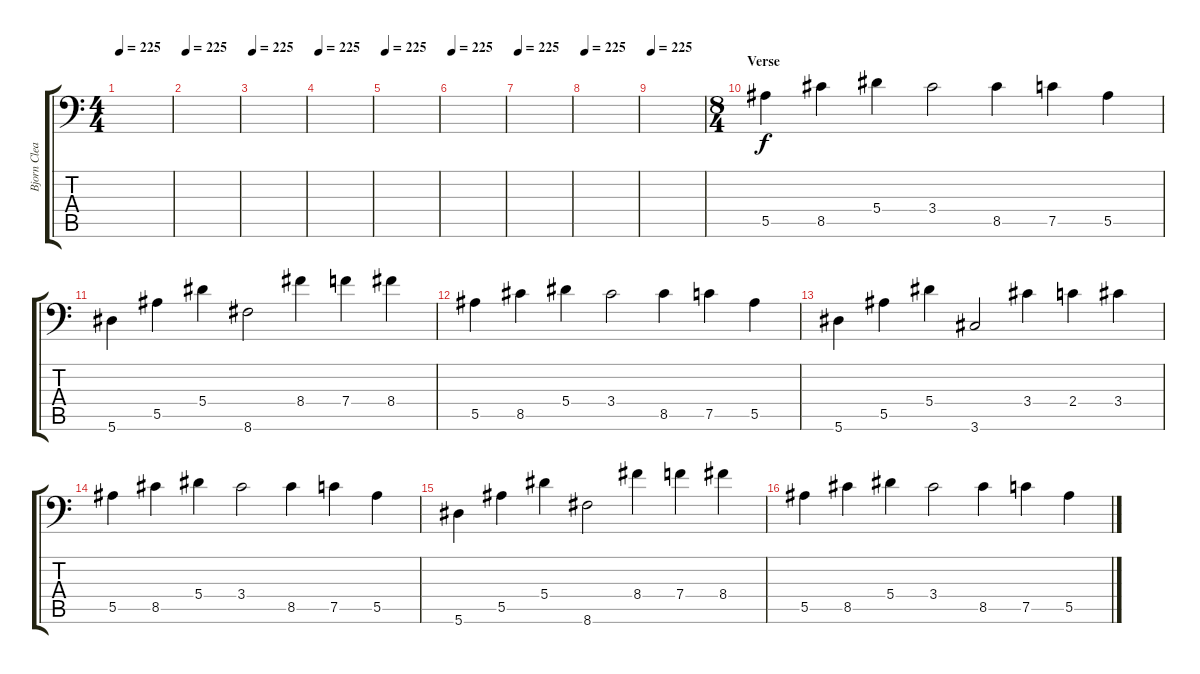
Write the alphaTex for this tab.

\track ("Bjorn Clean" "Bjorn Clea") {instrument electricguitarclean}
\staff {score tabs}
\tuning (C4 G3 Eb3 Bb2 F2 Bb1) {hide}
\ts (4 4)
\tempo 225
\clef f4
\ks c
|
\tempo 225
|
\tempo 225
|
\tempo 225
|
\tempo 225
|
\tempo 225
|
\tempo 225
|
\tempo 225
|
\tempo 225
|
\ts (8 4)
\section ("" "Verse")
5.5.4 8.5.4 5.4.4 3.4.2 8.5.4 7.5.4 5.5.4 |
5.6.4 5.5.4 5.4.4 8.6.2 8.4.4 7.4.4 8.4.4 |
5.5.4 8.5.4 5.4.4 3.4.2 8.5.4 7.5.4 5.5.4 |
5.6.4 5.5.4 5.4.4 3.6.2 3.4.4 2.4.4 3.4.4 |
5.5.4 8.5.4 5.4.4 3.4.2 8.5.4 7.5.4 5.5.4 |
5.6.4 5.5.4 5.4.4 8.6.2 8.4.4 7.4.4 8.4.4 |
5.5.4 8.5.4 5.4.4 3.4.2 8.5.4 7.5.4 5.5.4
